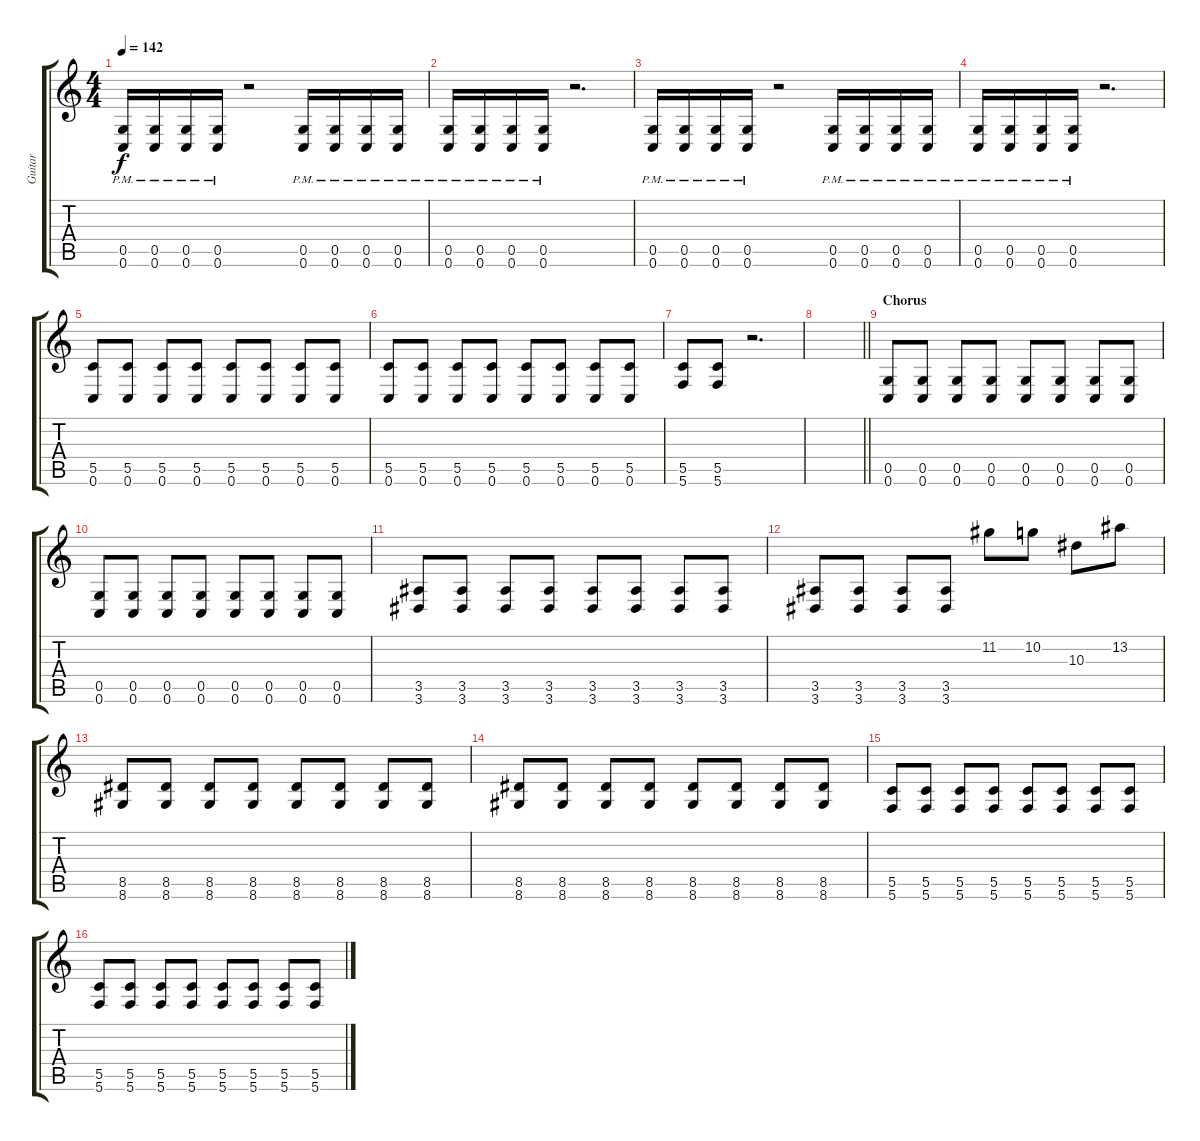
\track ("Guitar" "Guitar") {instrument distortionguitar}
\staff {score tabs}
\tuning (D4 A3 F3 C3 G2 C2) {hide}
\ts (4 4)
\tempo 142
\clef g2
\ks c
(0.5 0.6{pm}).16{dy f} (0.5 0.6{pm}).16 (0.5 0.6{pm}).16 (0.5 0.6{pm}).16 r.2 (0.5 0.6{pm}).16 (0.5 0.6{pm}).16 (0.5 0.6{pm}).16 (0.5 0.6{pm}).16 |
(0.5 0.6{pm}).16 (0.5 0.6{pm}).16 (0.5 0.6{pm}).16 (0.5 0.6{pm}).16 r.2{d} |
(0.5 0.6{pm}).16 (0.5 0.6{pm}).16 (0.5 0.6{pm}).16 (0.5 0.6{pm}).16 r.2 (0.5 0.6{pm}).16 (0.5 0.6{pm}).16 (0.5 0.6{pm}).16 (0.5 0.6{pm}).16 |
(0.5 0.6{pm}).16 (0.5 0.6{pm}).16 (0.5 0.6{pm}).16 (0.5 0.6{pm}).16 r.2{d} |
(5.5 0.6).8 (5.5 0.6).8 (5.5 0.6).8 (5.5 0.6).8 (5.5 0.6).8 (5.5 0.6).8 (5.5 0.6).8 (5.5 0.6).8 |
(5.5 0.6).8 (5.5 0.6).8 (5.5 0.6).8 (5.5 0.6).8 (5.5 0.6).8 (5.5 0.6).8 (5.5 0.6).8 (5.5 0.6).8 |
(5.5 5.6).8 (5.5 5.6).8 r.2{d} |
\barLineRight lightlight
|
\section ("" "Chorus")
(0.5 0.6).8{instrument distortionguitar} (0.5 0.6).8 (0.5 0.6).8 (0.5 0.6).8 (0.5 0.6).8 (0.5 0.6).8 (0.5 0.6).8 (0.5 0.6).8 |
(0.5 0.6).8 (0.5 0.6).8 (0.5 0.6).8 (0.5 0.6).8 (0.5 0.6).8 (0.5 0.6).8 (0.5 0.6).8 (0.5 0.6).8 |
(3.5 3.6).8 (3.5 3.6).8 (3.5 3.6).8 (3.5 3.6).8 (3.5 3.6).8 (3.5 3.6).8 (3.5 3.6).8 (3.5 3.6).8 |
(3.5 3.6).8 (3.5 3.6).8 (3.5 3.6).8 (3.5 3.6).8 11.2.8 10.2.8 10.3.8 13.2.8 |
(8.5 8.6).8 (8.5 8.6).8 (8.5 8.6).8 (8.5 8.6).8 (8.5 8.6).8 (8.5 8.6).8 (8.5 8.6).8 (8.5 8.6).8 |
(8.5 8.6).8 (8.5 8.6).8 (8.5 8.6).8 (8.5 8.6).8 (8.5 8.6).8 (8.5 8.6).8 (8.5 8.6).8 (8.5 8.6).8 |
(5.5 5.6).8 (5.5 5.6).8 (5.5 5.6).8 (5.5 5.6).8 (5.5 5.6).8 (5.5 5.6).8 (5.5 5.6).8 (5.5 5.6).8 |
(5.5 5.6).8 (5.5 5.6).8 (5.5 5.6).8 (5.5 5.6).8 (5.5 5.6).8 (5.5 5.6).8 (5.5 5.6).8 (5.5 5.6).8
